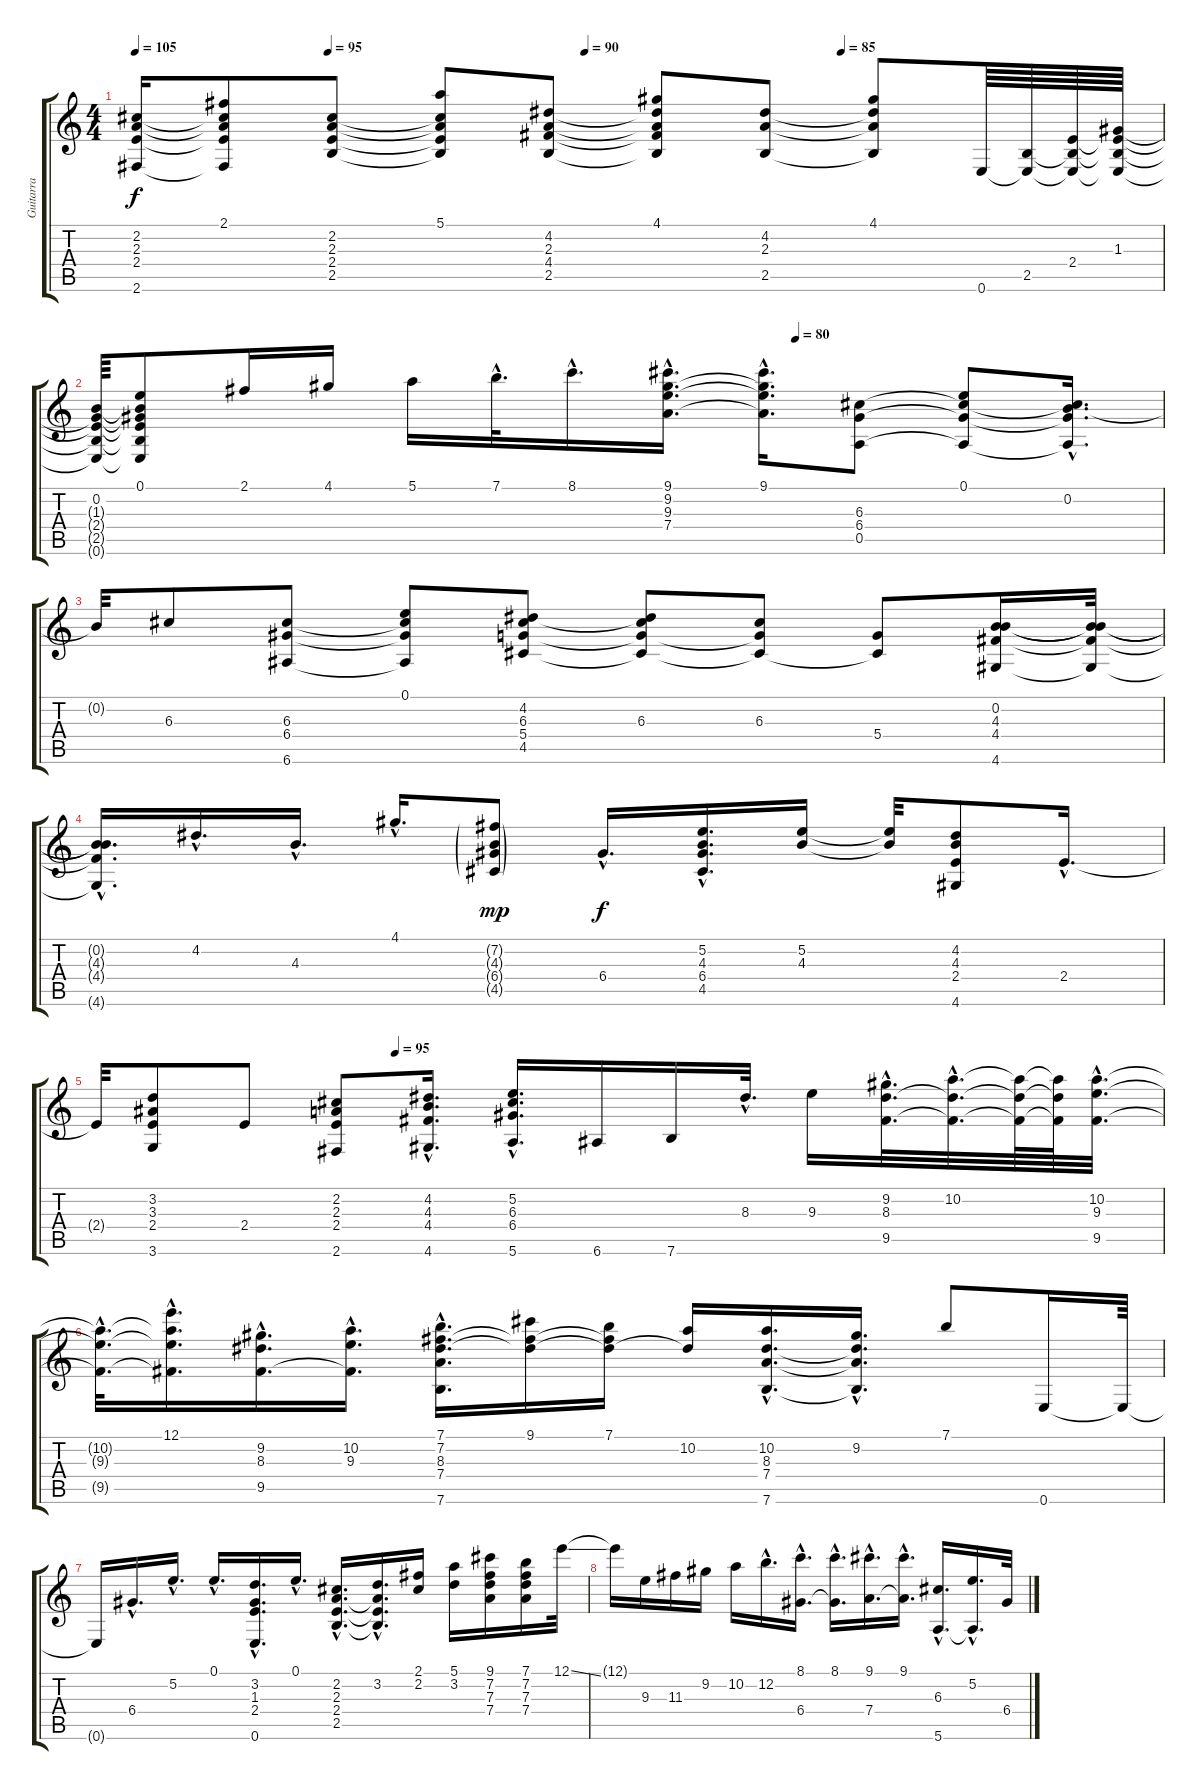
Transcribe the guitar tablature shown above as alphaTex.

\track ("Guitarra" "Guitarra") {instrument electricguitarjazz}
\staff {score tabs}
\tuning (E4 B3 G3 D3 A2 E2) {hide}
\ts (4 4)
\tempo 105
\tempo (95 0.1875)
\tempo (90 0.4375)
\tempo (85 0.6875)
\clef g2
\ks c
(2.2{t} 2.3{t} 2.4{t} 2.6{t}).16{dy f} (2.1 2.2{t} 2.3{t} 2.4{t} 2.6{t}).8 (2.2 2.3 2.4 2.5).8 (5.1 2.2{t} 2.3{t} 2.4{t} 2.5{t}).8 (4.2 2.3 4.4 2.5).8 (4.1 4.2{t} 2.3{t} 4.4{t} 2.5{t}).8 (4.2 2.3 2.5).8 (4.1 4.2{t} 2.3{t} 2.5{t}).8 0.6.64 (2.5 0.6{t}).64 (2.4 2.5{t} 0.6{t}).64 (1.3 2.4{t} 2.5{t} 0.6{t}).64 |
\tempo (80 0.65625)
(0.2 1.3{t} 2.4{t} 2.5{t} 0.6{t}).64 (0.1 0.2{t} 1.3{t} 2.4{t} 2.5{t} 0.6{t}).8 2.1.16 4.1.16 5.1.16 7.1{hac}.32{d} 8.1{hac}.16{d} (9.1{hac} 9.2{hac} 9.3{hac} 7.4{hac}).16{d} (9.1{hac} 9.2{hac t} 9.3{hac t} 7.4{hac t}).16{d} (6.3 6.4 0.5).8 (0.1 6.3{t} 6.4{t} 0.5{t}).8 (0.2{hac} 6.3{hac t} 6.4{hac t} 0.5{hac t}).16{d} |
0.2{t}.32 6.3.8 (6.3 6.4 6.6).8 (0.1 6.3{t} 6.4{t} 6.6{t}).8 (4.2 6.3 5.4 4.5).8 (4.2{t} 6.3 5.4{t} 4.5{t}).8 (6.3 5.4{t} 4.5{t}).8 (5.4 4.5{t}).8 (0.2 4.3 4.4 4.6).16 (0.2{t} 4.3{t} 4.4{t} 4.6{t}).32 |
(0.2{hac t} 4.3{hac t} 4.4{hac t} 4.6{hac t}).16{d} 4.2{hac}.16{d} 4.3{hac}.16{d} 4.1{hac}.16{d} (7.2{g} 4.3{g} 6.4{g} 4.5{g}).8{dy mp} 6.4{hac}.16{d dy f} (5.2{hac} 4.3{hac} 6.4{hac} 4.5{hac}).16{d} (5.2 4.3).16 (5.2{t} 4.3{t}).32 (4.2 4.3 2.4 4.6).8 2.4{hac}.16{d} |
\tempo (95 0.28125)
2.4{t}.32 (3.2 3.3 2.4 3.6).8 2.4.8 (2.2 2.3 2.4 2.6).8 (4.2{hac} 4.3{hac} 4.4{hac} 4.6{hac}).16{d} (5.2{hac} 6.3{hac} 6.4{hac} 5.6{hac}).16{d} 6.6.16 7.6.16 8.3{hac}.32{d} 9.3.16 (9.2{hac} 8.3{hac} 9.5{hac}).32{d} (10.2{hac} 8.3{hac t} 9.5{hac t}).32{d} (10.2{t} 8.3{t} 9.5{t}).64 (10.2{t} 8.3{t} 9.5{t}).64 (10.2{hac} 9.3{hac} 9.5{hac}).32{d} |
(10.2{hac t} 9.3{hac t} 9.5{hac t}).32{d} (12.1{hac} 10.2{hac t} 9.3{hac t} 9.5{hac t}).16{d} (9.2{hac} 8.3{hac} 9.5{hac}).16{d} (10.2{hac} 9.3{hac} 9.5{hac t}).16{d} (7.1{hac} 7.2{hac} 8.3{hac} 7.4{hac} 7.6{hac}).16{d} (9.1 7.2{t} 8.3{t}).16 (7.1 7.2{t} 8.3{t}).16 (10.2 8.3{t}).16 (10.2{hac} 8.3{hac} 7.4{hac} 7.6{hac}).16{d} (9.2{hac} 8.3{hac t} 7.4{hac t} 7.6{hac t}).16{d} 7.1.8 0.6.16 0.6{t}.64 |
0.6{t}.16 6.4{hac}.16{d} 5.2{hac}.16{d} 0.1{hac}.16{d} (3.2{hac} 1.3{hac} 2.4{hac} 0.6{hac}).16{d} 0.1{hac}.16{d} (2.2{hac} 2.3{hac} 2.4{hac} 2.5{hac}).16{d} (3.2{hac} 2.3{hac t} 2.4{hac t} 2.5{hac t}).16{d} (2.1 2.2).16 (5.1 3.2).16 (9.1 7.2 7.3 7.4).16 (7.1 7.2 7.3 7.4).16 12.1{ss}.32 |
12.1{t}.16 9.3.16 11.3.16 9.2.16 10.2.16 12.2{hac}.16{d} (8.1{hac} 6.4{hac}).16{d} (8.1{hac} 6.4{hac t}).16{d} (9.1{hac} 7.4{hac}).16{d} (9.1{hac} 7.4{hac t}).16{d} (6.3{hac} 5.6{hac}).16{d} (5.2{hac} 5.6{hac t}).16{d} 6.4.32
